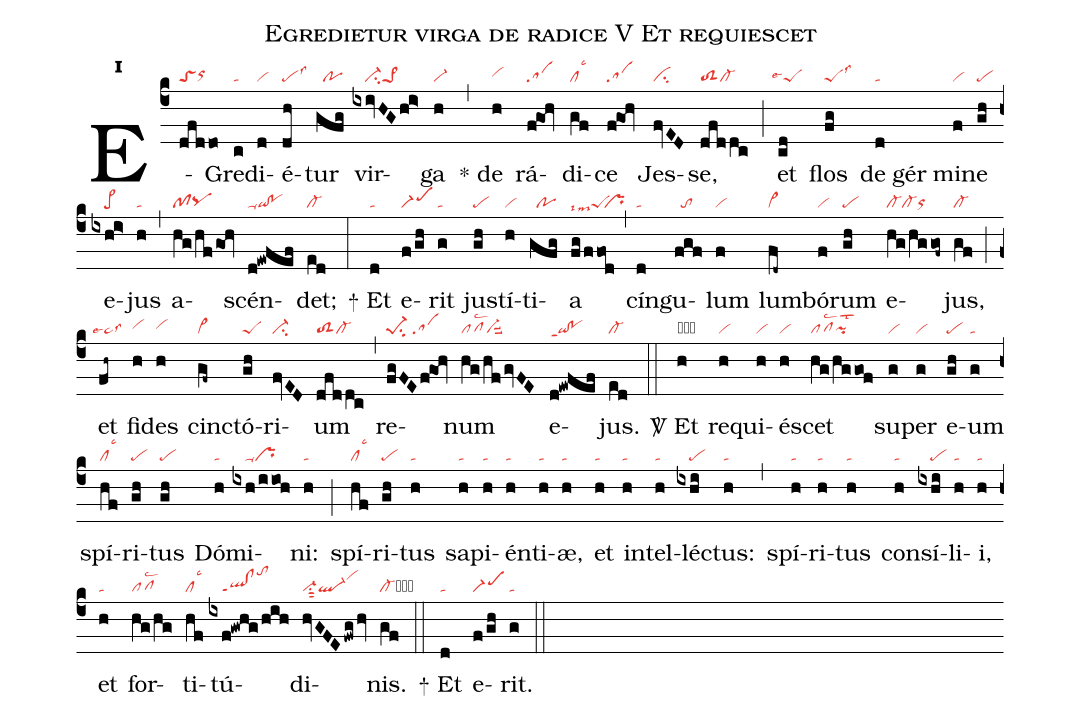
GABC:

name:Egredietur virga de radice V Et requiescet;
office-part:re;
mode:1;
nabc-lines:1;
%%
initial-style: 1;
name: Egredietur virga;
mode: 1;
office-part: Responsorium;
annotation: Resp.;
annotation: i;
nabc-lines: 1;
%%
(c4) E(dfddo|toSorhh)Gre(c|ta)di(d|vi)é(dh|pelss3)tur(gfg|//po) vir(ixivHGhi>|////ci-pe>1)ga(h|vi-) (,) <sp>*</sp> de(h|vihh) rá(f!goh|sa)di(gf|cllsc3)ce(f!goh|sa) Jes(fvED|ci)se,(dfddc|toS2cl-) (;) et(cd|``peSlse4) flos(fg|peSlss3) de(d|ta) gér(dc~|)mi(f|vi)ne(gh|pe) e(ixhi>|////pe>)jus(h|ta) (,) a(hg/hfgoh|pfpqhg)scén(d!ewfef|ta-qi!po)det;(ed|cl-) (:)
<sp>+</sp> Et(d|ta) e(f/gh|scM1)rit(g|ta) jus(gh|pe)tí(h|vi)ti(gfg|//po)a(fg/ffod|peSlsim7``pr) (,) cín(d|ta)gu(fgf|//to)lum(f|vi) lum(fd~|vi>)bó(f|vi)rum(gh|pe) e(hg/hggof~|cl-cl-orhg)jus,(gf|cl-) (;) et(fh~|``ta>lse4lss3) fi(h|vihh)des(h|vihh) cinc(gf~|vi>)tó(gh|peS)ri(fvED|ci-)um(dfddc|toS2cl-) (,) re(fgFEf!goh|pe-1su2/sa)num(hg/hfgvFE|pflsc2`vi-suu2) e(d!ewfef|qi!poppt1)jus.(ed|cl-) (::)

<sp>V/</sp> Et(h|obvi) re(h|vi)qui(h|vi)é(h|vi)scet(hg/hggof|pflsc2`pihglst2) su(g|vi)per(g|vi) e(gh|pe)um(g|ta) spí(hf|cllsc3)ri(gh|pe)tus(gh|pe) Dó(h|ta)mi(ixh/iioh|////ta-pr)ni:(h|ta) (;) spí(hf|cllsc3)ri(gh|pe)tus(h|ta) sa(h|ta)pi(h|ta)én(h|ta)ti(h|ta)æ,(h|ta) et(h|ta) in(h|ta)tel(h|ta)léc(ixhi|////pe)tus:(h|ta) (,) spí(h|ta)ri(h|ta)tus(h|ta) con(h|ta)sí(ixhi|////pe)li(h|ta)i,(h|ta) et(h|ta) for(hg/hg|pflsc2)ti(hf|cllsc3)tú(ixf!gwhg/hih|////ql!clppt1tohm)di(hvGFE/fwg/hv|vi-su1sut2ql-vihk)nis.(gf|cl-cb) (::)
<sp>+</sp> Et(d|ta) e(f/gh|scM1)rit.(g|ta) (::)
